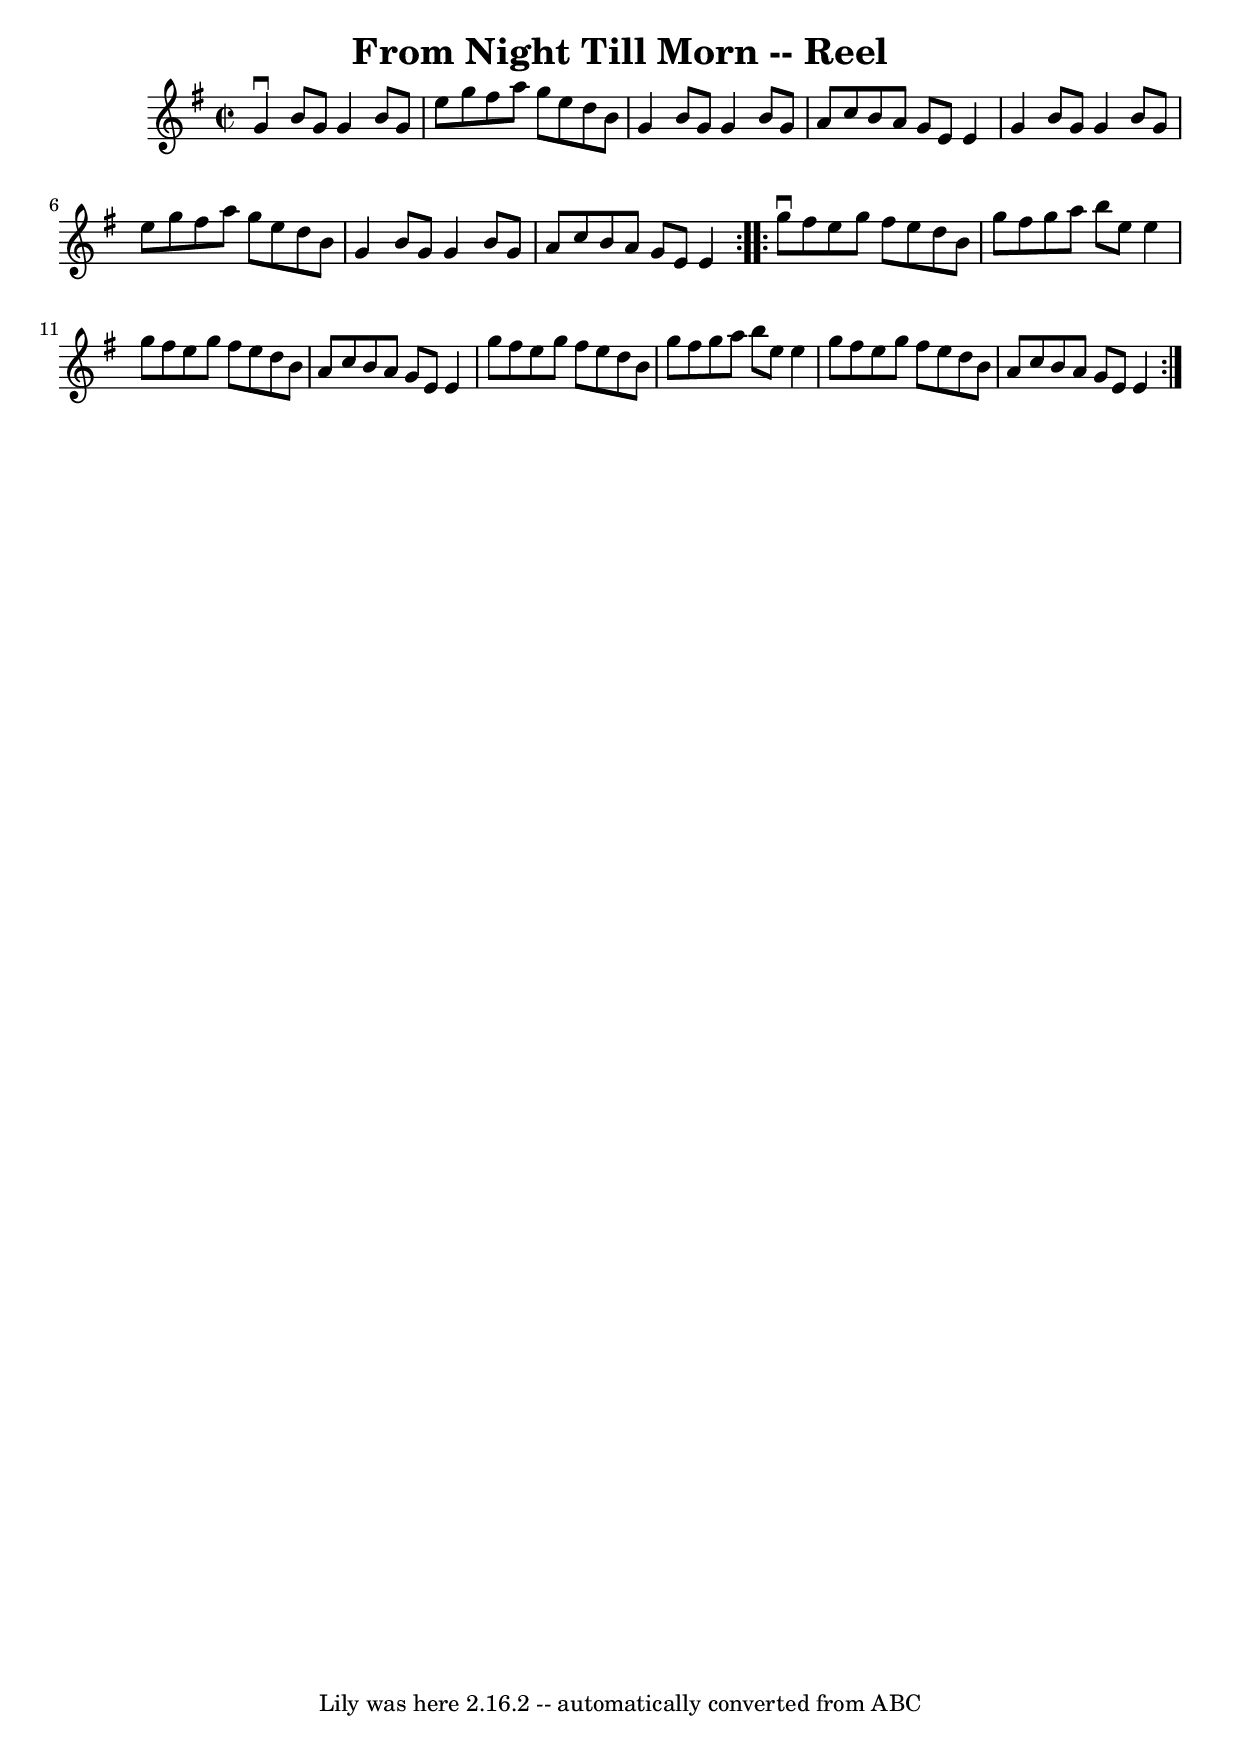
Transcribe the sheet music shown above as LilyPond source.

\version "2.16.2"
\include "Mammoth.ily"
\header {
  %% book = "Ryan's Mammoth Collection"
  crossRefNumber = "1"
  footnotes = "\\\\138"
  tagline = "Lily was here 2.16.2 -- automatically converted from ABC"
  title = "From Night Till Morn -- Reel"

}
voicedefault =  {



  \repeat volta 2 {

    \override Staff.TimeSignature #'style = #'C
    \time 2/2 
    \key g \major g'4^\downbow b'8 g'8 g'4 b'8 g'8    
    |
    e''8 g''8 fis''8 a''8 g''8 e''8 d''8 b'8    
    |
    g'4 b'8 g'8 g'4 b'8 g'8    |
    a'8 c''8    
    b'8 a'8 g'8 e'8 e'4    |
    g'4 b'8 g'8 g'4 b'8 
    g'8    |
    e''8 g''8 fis''8 a''8 g''8 e''8 d''8    
    b'8    |
    g'4 b'8 g'8 g'4 b'8 g'8    |
    a'8    
    c''8 b'8 a'8 g'8 e'8 e'4    
  } 
  \repeat volta 2 {
    g''8 
    ^\downbow fis''8 e''8 g''8 fis''8 e''8 d''8 b'8    |
    
    g''8 fis''8 g''8 a''8 b''8 e''8 e''4    |
    g''8    
    fis''8 e''8 g''8 fis''8 e''8 d''8 b'8    |
    a'8    
    c''8 b'8 a'8 g'8 e'8 e'4    |
    g''8 fis''8 e''8  
    g''8 fis''8 e''8 d''8 b'8    |
    g''8 fis''8 g''8    
    a''8 b''8 e''8 e''4    |
    g''8 fis''8 e''8 g''8    
    fis''8 e''8 d''8 b'8    |
    a'8 c''8 b'8 a'8 g'8    
    e'8 e'4    
  }   

}

\score{
  <<

    \context Staff="default"
    {
      \voicedefault 
      
    }

  >>
  \layout {
    
  }
  \midi {
  }

}
